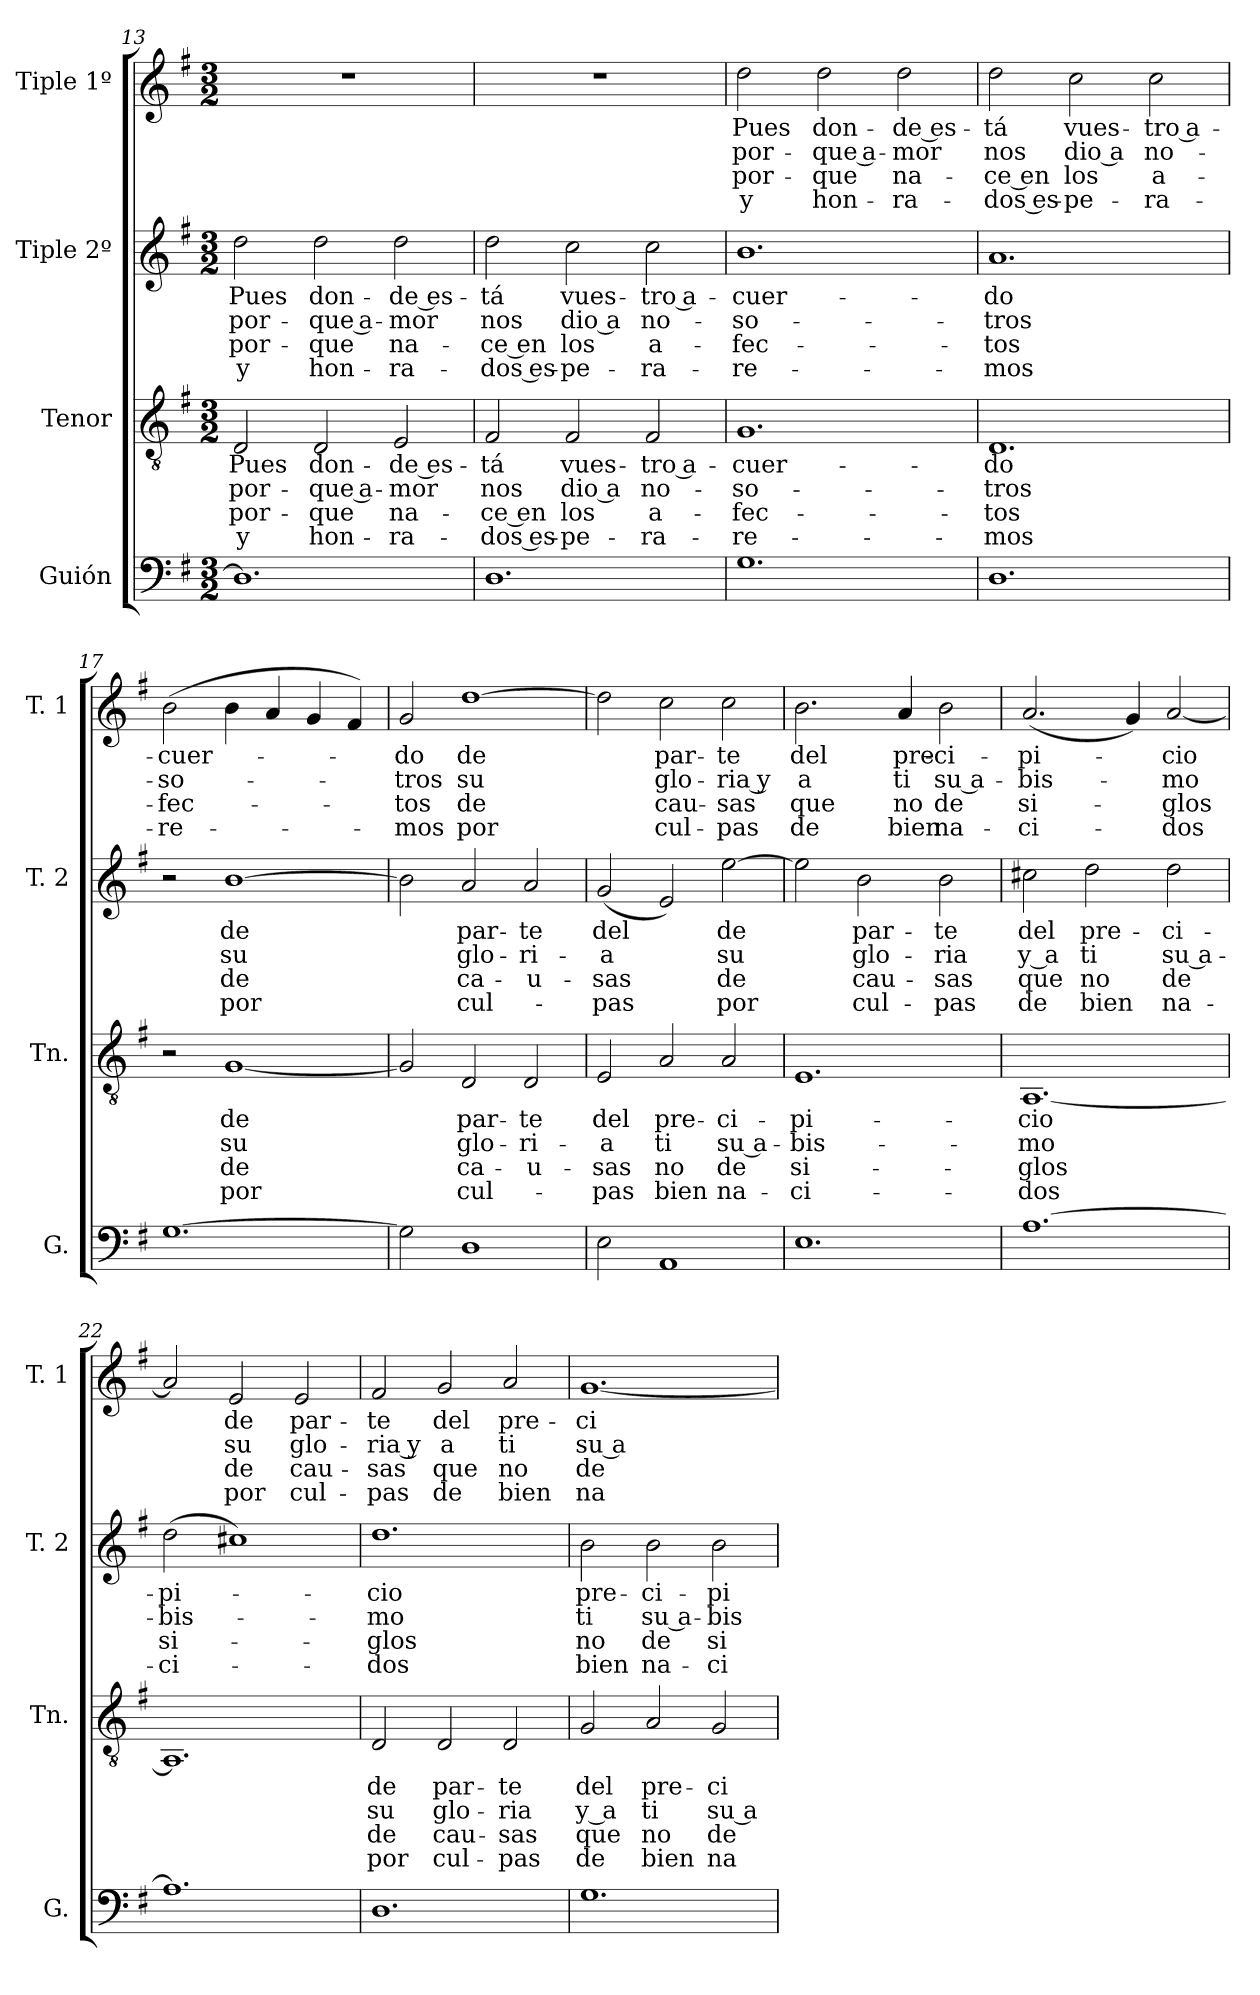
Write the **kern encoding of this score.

**kern	**kern	**text	**text	**text	**text	**kern	**text	**text	**text	**text	**kern	**text	**text	**text	**text
*part4	*part3	*part3	*part3	*part3	*part3	*part2	*part2	*part2	*part2	*part2	*part1	*part1	*part1	*part1	*part1
*staff4	*staff3	*staff3	*staff3	*staff3	*staff3	*staff2	*staff2	*staff2	*staff2	*staff2	*staff1	*staff1	*staff1	*staff1	*staff1
*I"Guión	*I"Tenor	*	*	*	*	*I"Tiple 2º	*	*	*	*	*I"Tiple 1º	*	*	*	*
*I'G.	*I'Tn.	*	*	*	*	*I'T. 2	*	*	*	*	*I'T. 1	*	*	*	*
*clefF4	*clefGv2	*	*	*	*	*clefG2	*	*	*	*	*clefG2	*	*	*	*
*k[f#]	*k[f#]	*	*	*	*	*k[f#]	*	*	*	*	*k[f#]	*	*	*	*
*M3/2	*M3/2	*	*	*	*	*M3/2	*	*	*	*	*M3/2	*	*	*	*
=13	=13	=13	=13	=13	=13	=13	=13	=13	=13	=13	=13	=13	=13	=13	=13
1.D]	2D	Pues	por-	por-	y	2dd	Pues	por-	por-	y	1.r	.	.	.	.
.	2D	don-	que a-	-que	hon-	2dd	don-	que a-	-que	hon-	.	.	.	.	.
.	2E	de es-	-mor	na-	-ra-	2dd	de es-	-mor	na-	-ra-	.	.	.	.	.
!!LO:PB:g=z
=14	=14	=14	=14	=14	=14	=14	=14	=14	=14	=14	=14	=14	=14	=14	=14
1.D	2F#	-tá	nos	-ce en	dos es-	2dd	-tá	nos	-ce en	dos es-	1.r	.	.	.	.
.	2F#	vues-	dio a	los	-pe-	2cc	vues-	dio a	los	-pe-	.	.	.	.	.
.	2F#	tro a-	no-	a-	-ra-	2cc	tro a-	no-	a-	-ra-	.	.	.	.	.
=15	=15	=15	=15	=15	=15	=15	=15	=15	=15	=15	=15	=15	=15	=15	=15
1.G	1.G	-cuer-	-so-	-fec-	-re-	1.b	-cuer-	-so-	-fec-	-re-	2dd	Pues	por-	por-	y
.	.	.	.	.	.	.	.	.	.	.	2dd	don-	que a-	-que	hon-
.	.	.	.	.	.	.	.	.	.	.	2dd	de es-	-mor	na-	-ra-
=16	=16	=16	=16	=16	=16	=16	=16	=16	=16	=16	=16	=16	=16	=16	=16
1.D	1.D	-do	-tros	-tos	-mos	1.a	-do	-tros	-tos	-mos	2dd	-tá	nos	-ce en	dos es-
.	.	.	.	.	.	.	.	.	.	.	2cc	vues-	dio a	los	-pe-
.	.	.	.	.	.	.	.	.	.	.	2cc	tro a-	no-	a-	-ra-
=17	=17	=17	=17	=17	=17	=17	=17	=17	=17	=17	=17	=17	=17	=17	=17
[1.G	2r	.	.	.	.	2r	.	.	.	.	(2b	-cuer-	-so-	-fec-	-re-
.	[1G	de	su	de	por	[1b	de	su	de	por	4b	.	.	.	.
.	.	.	.	.	.	.	.	.	.	.	4a	.	.	.	.
.	.	.	.	.	.	.	.	.	.	.	4g	.	.	.	.
.	.	.	.	.	.	.	.	.	.	.	4f#)	.	.	.	.
=18	=18	=18	=18	=18	=18	=18	=18	=18	=18	=18	=18	=18	=18	=18	=18
2G]	2G]	.	.	.	.	2b]	.	.	.	.	2g	-do	-tros	-tos	-mos
1D	2D	par-	glo-	ca-	cul-	2a	par-	glo-	ca-	cul-	[1dd	de	su	de	por
.	2D	-te	-ri-	-u-	.	2a	-te	-ri-	-u-	.	.	.	.	.	.
=19	=19	=19	=19	=19	=19	=19	=19	=19	=19	=19	=19	=19	=19	=19	=19
2E	2E	del	-a	-sas	-pas	(2g	del	-a	-sas	-pas	2dd]	.	.	.	.
1AA	2A	pre-	ti	no	bien	2e)	.	.	.	.	2cc	par-	glo-	cau-	cul-
.	2A	-ci-	su a-	de	na-	[2ee	de	su	de	por	2cc	-te	-ria y	-sas	-pas
!!LO:LB:g=z
=20	=20	=20	=20	=20	=20	=20	=20	=20	=20	=20	=20	=20	=20	=20	=20
1.E	1.E	-pi-	-bis-	si-	-ci-	2ee]	.	.	.	.	2.b	del	a	que	de
.	.	.	.	.	.	2b	par-	glo-	cau-	cul-	.	.	.	.	.
.	.	.	.	.	.	.	.	.	.	.	4a	pre-	ti	no	bien
.	.	.	.	.	.	2b	-te	-ria	-sas	-pas	2b	-ci-	su a-	de	na-
=21	=21	=21	=21	=21	=21	=21	=21	=21	=21	=21	=21	=21	=21	=21	=21
[1.A	[1.AA	-cio	-mo	-glos	-dos	2cc#X	del	y a	que	de	(2.a	-pi-	-bis-	si-	-ci-
.	.	.	.	.	.	2dd	pre-	ti	no	bien	.	.	.	.	.
.	.	.	.	.	.	.	.	.	.	.	4g)	.	.	.	.
.	.	.	.	.	.	2dd	-ci-	su a-	de	na-	[2a	-cio	-mo	-glos	-dos
=22	=22	=22	=22	=22	=22	=22	=22	=22	=22	=22	=22	=22	=22	=22	=22
1.A]	1.AA]	.	.	.	.	(2dd	-pi-	-bis-	si-	-ci-	2a]	.	.	.	.
.	.	.	.	.	.	1cc#X)	.	.	.	.	2e	de	su	de	por
.	.	.	.	.	.	.	.	.	.	.	2e	par-	glo-	cau-	cul-
=23	=23	=23	=23	=23	=23	=23	=23	=23	=23	=23	=23	=23	=23	=23	=23
1.D	2D	de	su	de	por	1.dd	-cio	-mo	-glos	-dos	2f#	-te	-ria y	-sas	-pas
.	2D	par-	glo-	cau-	cul-	.	.	.	.	.	2g	del	a	que	de
.	2D	-te	-ria	-sas	-pas	.	.	.	.	.	2a	pre-	ti	no	bien
=24	=24	=24	=24	=24	=24	=24	=24	=24	=24	=24	=24	=24	=24	=24	=24
1.G	2G	del	y a	que	de	2b	pre-	ti	no	bien	[1.g	-ci-	su a-	de	na-
.	2A	pre-	ti	no	bien	2b	-ci-	su a-	de	na-	.	.	.	.	.
.	2G	-ci-	su a-	de	na-	2b	-pi-	-bis-	si-	-ci-	.	.	.	.	.
=	=	=	=	=	=	=	=	=	=	=	=	=	=	=	=
*-	*-	*-	*-	*-	*-	*-	*-	*-	*-	*-	*-	*-	*-	*-	*-
